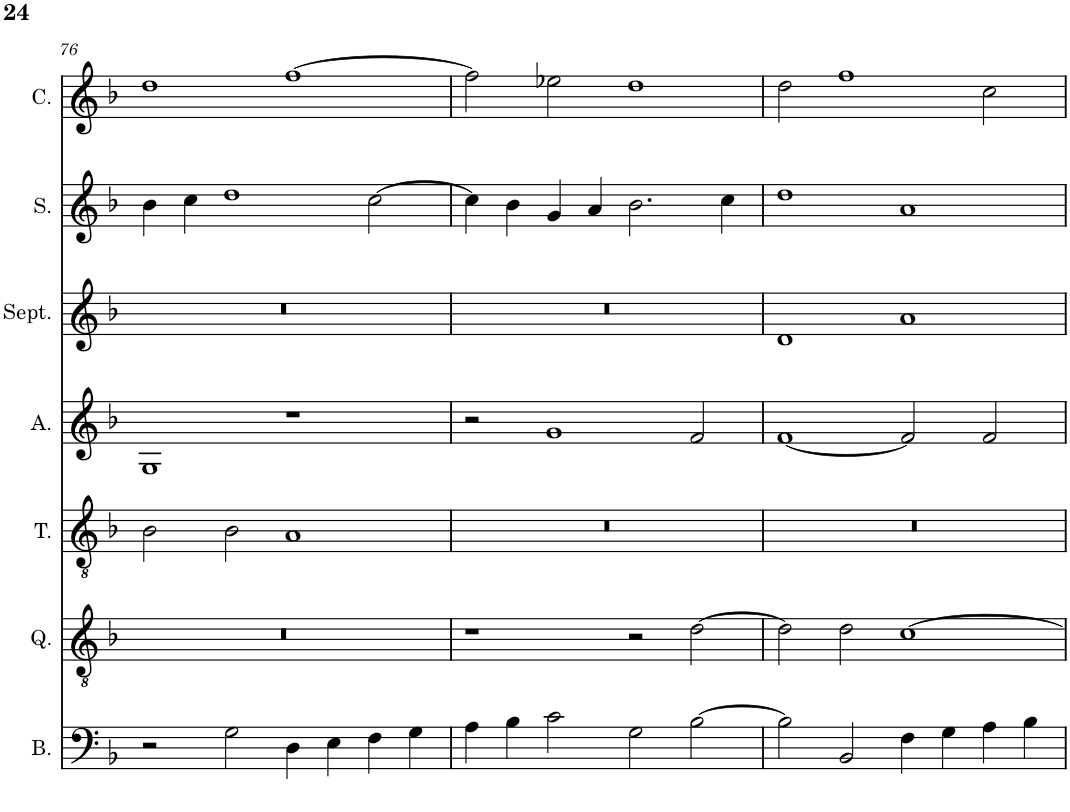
**kern	**kern	**kern	**kern	**kern	**kern	**kern
*part7	*part6	*part5	*part4	*part3	*part2	*part1
*staff7	*staff6	*staff5	*staff4	*staff3	*staff2	*staff1
*I"Bassus	*I"Quintus	*I"Tenor	*I"Altus	*I"Septimus	*I"Sextus	*I"Cantus
*I'B.	*I'Q.	*I'T.	*I'A.	*I'Sept.	*I'S.	*I'C.
!!LO:PB:g=z
*clefF4	*clefGv2	*clefGv2	*clefG2	*clefG2	*clefG2	*clefG2
*k[b-]	*k[b-]	*k[b-]	*k[b-]	*k[b-]	*k[b-]	*k[b-]
*F:	*F:	*F:	*F:	*F:	*F:	*F:
*M4/2	*M4/2	*M4/2	*M4/2	*M4/2	*M4/2	*M4/2
=76	=76	=76	=76	=76	=76	=76
2r	0r	2B-\	1G	0r	4b-\	1dd
.	.	.	.	.	4cc\	.
2G\	.	2B-\	.	.	1dd	.
4D\	.	1A	1r	.	.	[1ff
4E\	.	.	.	.	.	.
4F\	.	.	.	.	[2cc\	.
4G\	.	.	.	.	.	.
=77	=77	=77	=77	=77	=77	=77
4A\	1r	0r	2r	0r	4cc\]	2ff\]
4B-\	.	.	.	.	4b-\	.
2c\	.	.	1g	.	4g/	2ee-X\
.	.	.	.	.	4a/	.
2G\	2r	.	.	.	2.b-\	1dd
[2B-\	[2d\	.	2f/	.	.	.
.	.	.	.	.	4cc\	.
=78	=78	=78	=78	=78	=78	=78
2B-\]	2d\]	0r	[1f	1d	1dd	2dd\
2BB-/	2d\	.	.	.	.	1ff
4F\	[1c	.	2f/]	1a	1a	.
4G\	.	.	.	.	.	.
4A\	.	.	2f/	.	.	2cc\
4B-\	.	.	.	.	.	.
=	=	=	=	=	=	=
*-	*-	*-	*-	*-	*-	*-
